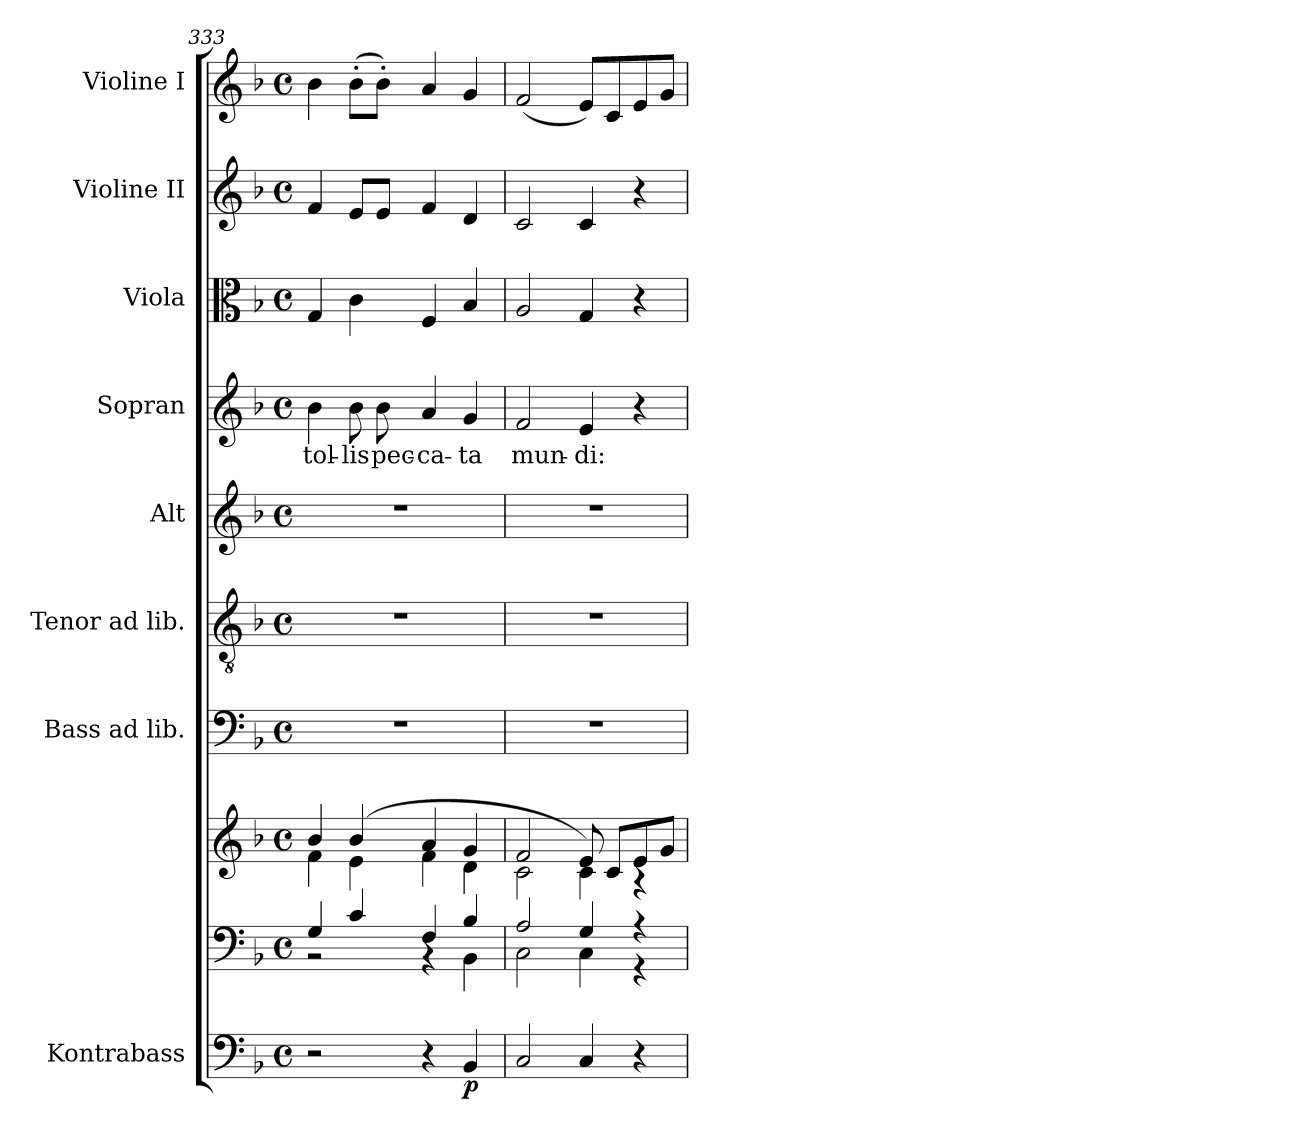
**kern	**dynam	**kern	**kern	**kern	**kern	**kern	**kern	**text	**kern	**kern	**kern
*part9	*part9	*part8	*part8	*part7	*part6	*part5	*part4	*part4	*part3	*part2	*part1
*staff10	*staff10	*staff9	*staff8	*staff7	*staff6	*staff5	*staff4	*staff4	*staff3	*staff2	*staff1
*I"Kontrabass	*	*	*	*I"Bass ad lib.	*I"Tenor ad lib.	*I"Alt	*I"Sopran	*	*I"Viola	*I"Violine II	*I"Violine I
*I'Kb.	*	*	*	*I'B.	*I'T.	*I'A.	*I'S.	*	*I'Vla.	*I'Vl. II	*I'Vl. I
!!LO:PB:g=z
*clefF4	*	*clefF4	*clefG2	*clefF4	*clefGv2	*clefG2	*clefG2	*	*clefC3	*clefG2	*clefG2
*ITrd7c12	*	*	*	*	*	*	*	*	*	*	*
*k[b-]	*	*k[b-]	*k[b-]	*k[b-]	*k[b-]	*k[b-]	*k[b-]	*	*k[b-]	*k[b-]	*k[b-]
*F:	*	*F:	*F:	*F:	*F:	*F:	*F:	*	*F:	*F:	*F:
*M4/4	*	*M4/4	*M4/4	*M4/4	*M4/4	*M4/4	*M4/4	*	*M4/4	*M4/4	*M4/4
*met(c)	*	*met(c)	*met(c)	*met(c)	*met(c)	*met(c)	*met(c)	*	*met(c)	*met(c)	*met(c)
=333	=333	=333	=333	=333	=333	=333	=333	=333	=333	=333	=333
*	*	*^	*^	*	*	*	*	*	*	*	*
!	!	!	!	!	!	!	!	!	!	!LO:LY:b	!	!	!
2r	.	4G/	2rBB	4b-/	4f\	1r	1r	1r	4b-\	tol-	4G/	4f/	4b-\
!	!	!	!	!	!	!	!	!	!	!LO:LY:b	!	!	!
.	.	4c/	.	(4b-/	4e\	.	.	.	8b-\	-lis	4c\	8e/L	(>8b-'>\L
!	!	!	!	!	!	!	!	!	!	!LO:LY:b	!	!	!
.	.	.	.	.	.	.	.	.	8b-\	pec-	.	8e/J	8b-'>\J)
!	!	!	!	!	!	!	!	!	!	!LO:LY:b	!	!	!
4r	.	4F/	4rAA	4a/	4f\	.	.	.	4a/	-ca-	4F/	4f/	4a/
!	!LO:DY:b	!	!	!	!	!	!	!	!	!LO:LY:b	!	!	!
4BBB-/	p	4B-/	4BB-\	4g/	4d\	.	.	.	4g/	-ta	4B-/	4d/	4g/
=334	=334	=334	=334	=334	=334	=334	=334	=334	=334	=334	=334	=334	=334
!	!	!	!	!	!	!	!	!	!	!LO:LY:b	!	!	!
2CC/	.	2A/	2C\	2f/	2c\	1r	1r	1r	2f/	mun-	2A/	2c/	(<2f/
!	!	!	!	!	!	!	!	!	!	!LO:LY:b	!	!	!
4CC/	.	4G/	4C\	8e/)	4c\	.	.	.	4e/	-di:	4G/	4c/	8e/L)
.	.	.	.	8c/L	.	.	.	.	.	.	.	.	8c/
4r	.	4r	4r	8e/	4rG	.	.	.	4r	.	4r	4r	8e/
.	.	.	.	8g/J	.	.	.	.	.	.	.	.	8g/J
*	*	*v	*v	*	*	*	*	*	*	*	*	*	*
*	*	*	*v	*v	*	*	*	*	*	*	*	*
=	=	=	=	=	=	=	=	=	=	=	=
*-	*-	*-	*-	*-	*-	*-	*-	*-	*-	*-	*-
